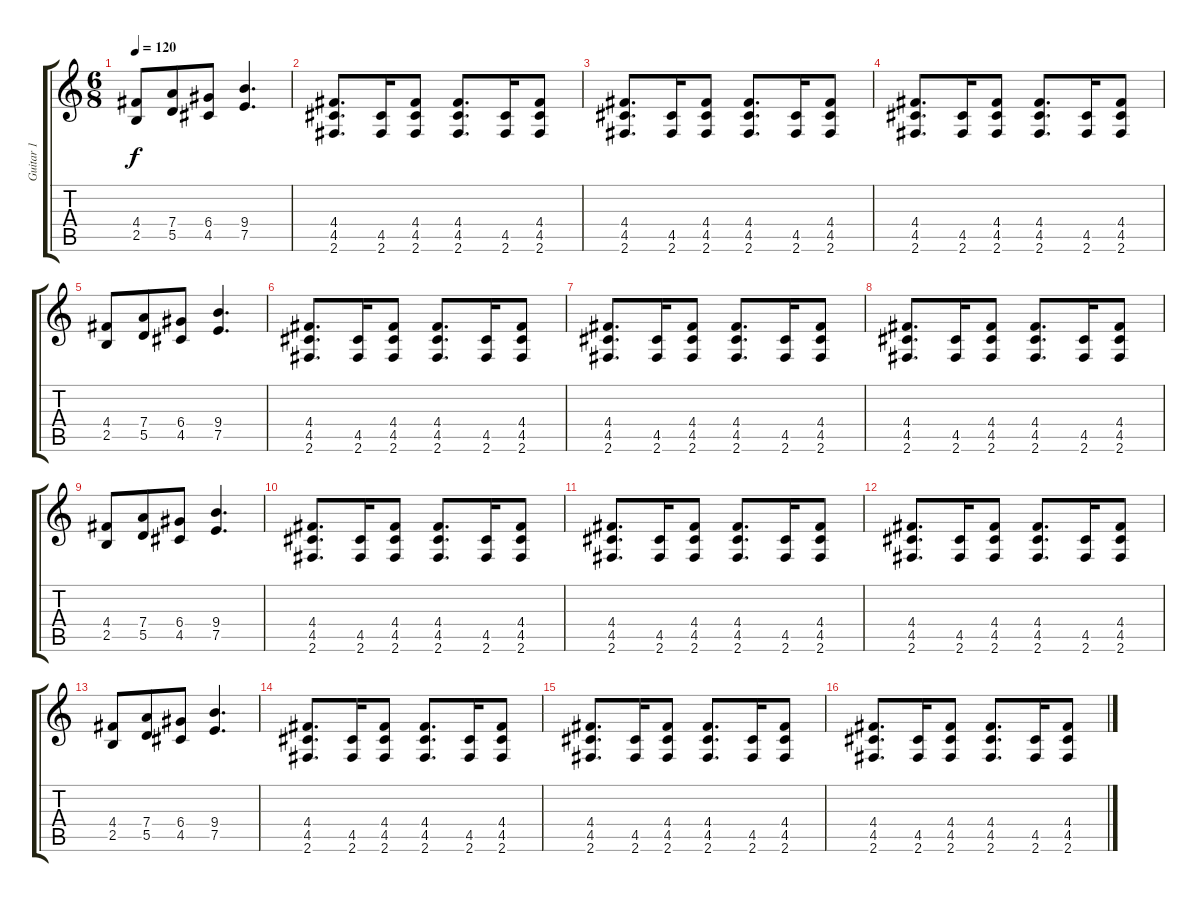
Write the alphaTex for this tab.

\track ("Guitar 1" "Guitar 1") {instrument distortionguitar}
\staff {score tabs}
\tuning (E4 B3 G3 D3 A2 E2) {hide}
\ts (6 8)
\tempo 120
\clef g2
\ks c
(4.4 2.5).8{dy f} (7.4 5.5).8 (6.4 4.5).8 (9.4 7.5).4{d} |
(4.4 4.5 2.6).8{d} (4.5 2.6).16 (4.4 4.5 2.6).8 (4.4 4.5 2.6).8{d} (4.5 2.6).16 (4.4 4.5 2.6).8 |
(4.4 4.5 2.6).8{d} (4.5 2.6).16 (4.4 4.5 2.6).8 (4.4 4.5 2.6).8{d} (4.5 2.6).16 (4.4 4.5 2.6).8 |
(4.4 4.5 2.6).8{d} (4.5 2.6).16 (4.4 4.5 2.6).8 (4.4 4.5 2.6).8{d} (4.5 2.6).16 (4.4 4.5 2.6).8 |
(4.4 2.5).8 (7.4 5.5).8 (6.4 4.5).8 (9.4 7.5).4{d} |
(4.4 4.5 2.6).8{d} (4.5 2.6).16 (4.4 4.5 2.6).8 (4.4 4.5 2.6).8{d} (4.5 2.6).16 (4.4 4.5 2.6).8 |
(4.4 4.5 2.6).8{d} (4.5 2.6).16 (4.4 4.5 2.6).8 (4.4 4.5 2.6).8{d} (4.5 2.6).16 (4.4 4.5 2.6).8 |
(4.4 4.5 2.6).8{d} (4.5 2.6).16 (4.4 4.5 2.6).8 (4.4 4.5 2.6).8{d} (4.5 2.6).16 (4.4 4.5 2.6).8 |
(4.4 2.5).8 (7.4 5.5).8 (6.4 4.5).8 (9.4 7.5).4{d} |
(4.4 4.5 2.6).8{d} (4.5 2.6).16 (4.4 4.5 2.6).8 (4.4 4.5 2.6).8{d} (4.5 2.6).16 (4.4 4.5 2.6).8 |
(4.4 4.5 2.6).8{d} (4.5 2.6).16 (4.4 4.5 2.6).8 (4.4 4.5 2.6).8{d} (4.5 2.6).16 (4.4 4.5 2.6).8 |
(4.4 4.5 2.6).8{d} (4.5 2.6).16 (4.4 4.5 2.6).8 (4.4 4.5 2.6).8{d} (4.5 2.6).16 (4.4 4.5 2.6).8 |
(4.4 2.5).8 (7.4 5.5).8 (6.4 4.5).8 (9.4 7.5).4{d} |
(4.4 4.5 2.6).8{d} (4.5 2.6).16 (4.4 4.5 2.6).8 (4.4 4.5 2.6).8{d} (4.5 2.6).16 (4.4 4.5 2.6).8 |
(4.4 4.5 2.6).8{d} (4.5 2.6).16 (4.4 4.5 2.6).8 (4.4 4.5 2.6).8{d} (4.5 2.6).16 (4.4 4.5 2.6).8 |
(4.4 4.5 2.6).8{d} (4.5 2.6).16 (4.4 4.5 2.6).8 (4.4 4.5 2.6).8{d} (4.5 2.6).16 (4.4 4.5 2.6).8
